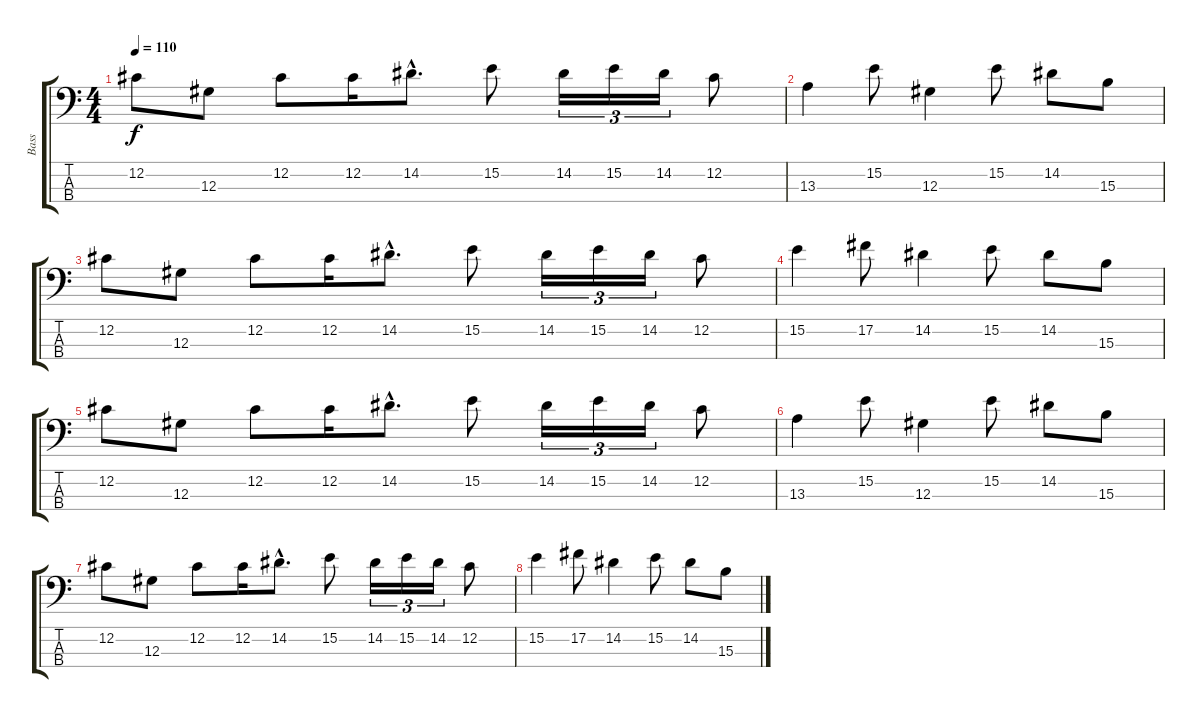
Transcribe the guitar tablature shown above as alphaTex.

\track ("Bass" "Bass") {instrument electricbassfinger}
\staff {score tabs}
\tuning (Gb2 Db2 Ab1 Db1) {hide}
\ts (4 4)
\tempo 110
\clef f4
\ks c
12.2.8{dy f} 12.3.8 12.2.8 12.2.16 14.2{hac}.8{d} 15.2.8 14.2.16{tu (3 2)} 15.2.16{tu (3 2)} 14.2.16{tu (3 2)} 12.2.8 |
13.3.4 15.2.8 12.3.4 15.2.8 14.2.8 15.3.8 |
12.2.8 12.3.8 12.2.8 12.2.16 14.2{hac}.8{d} 15.2.8 14.2.16{tu (3 2)} 15.2.16{tu (3 2)} 14.2.16{tu (3 2)} 12.2.8 |
15.2.4 17.2.8 14.2.4 15.2.8 14.2.8 15.3.8 |
12.2.8 12.3.8 12.2.8 12.2.16 14.2{hac}.8{d} 15.2.8 14.2.16{tu (3 2)} 15.2.16{tu (3 2)} 14.2.16{tu (3 2)} 12.2.8 |
13.3.4 15.2.8 12.3.4 15.2.8 14.2.8 15.3.8 |
12.2.8 12.3.8 12.2.8 12.2.16 14.2{hac}.8{d} 15.2.8 14.2.16{tu (3 2)} 15.2.16{tu (3 2)} 14.2.16{tu (3 2)} 12.2.8 |
15.2.4 17.2.8 14.2.4 15.2.8 14.2.8 15.3.8
